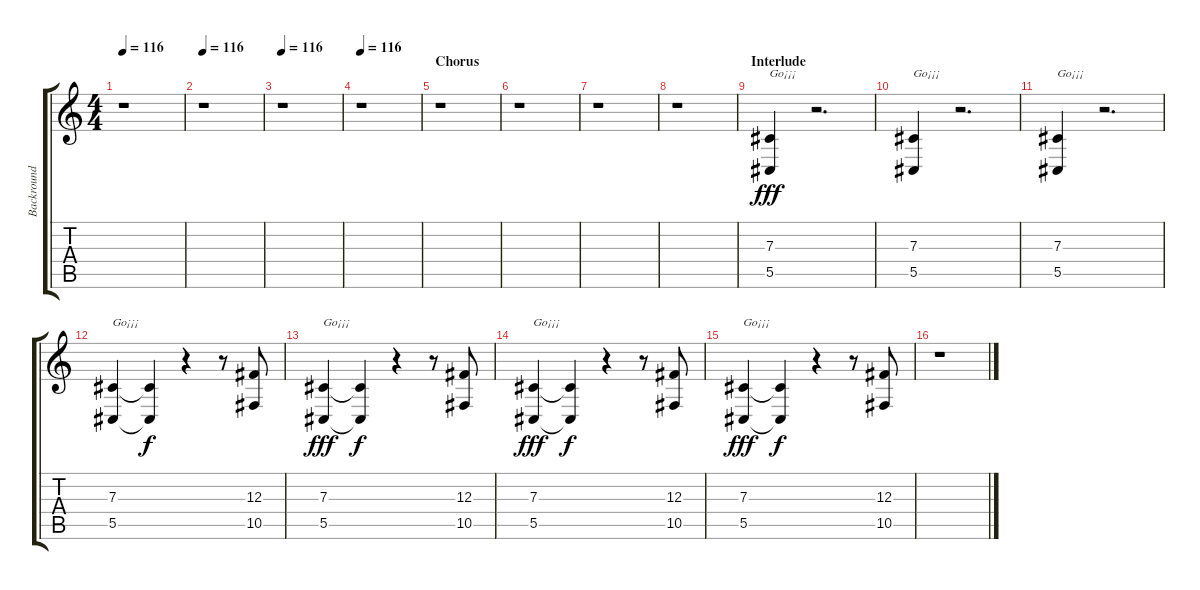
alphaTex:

\track ("Backround Vocals" "Backround ") {instrument bassoon}
\staff {score tabs}
\tuning (Eb4 Bb3 Gb3 Db3 Ab2 Eb2) {hide}
\ts (4 4)
\tempo 116
\clef g2
\ks c
r.1{dy fff} |
\tempo 116
r.1 |
\tempo 116
r.1 |
\tempo 116
r.1 |
\section ("" "Chorus")
r.1 |
r.1 |
r.1 |
r.1 |
\section ("" "Interlude")
(7.3 5.5).4{txt "Go¡¡¡"} r.2{d} |
(7.3 5.5).4{txt "Go¡¡¡"} r.2{d} |
(7.3 5.5).4{txt "Go¡¡¡"} r.2{d} |
(7.3 5.5).4{txt "Go¡¡¡"} (7.3{t} 5.5{t}).4{dy f} r.4 r.8 (12.3 10.5).8 |
(7.3 5.5).4{txt "Go¡¡¡" dy fff} (7.3{t} 5.5{t}).4{dy f} r.4 r.8 (12.3 10.5).8 |
(7.3 5.5).4{txt "Go¡¡¡" dy fff} (7.3{t} 5.5{t}).4{dy f} r.4 r.8 (12.3 10.5).8 |
(7.3 5.5).4{txt "Go¡¡¡" dy fff} (7.3{t} 5.5{t}).4{dy f} r.4 r.8 (12.3 10.5).8 |
r.1
